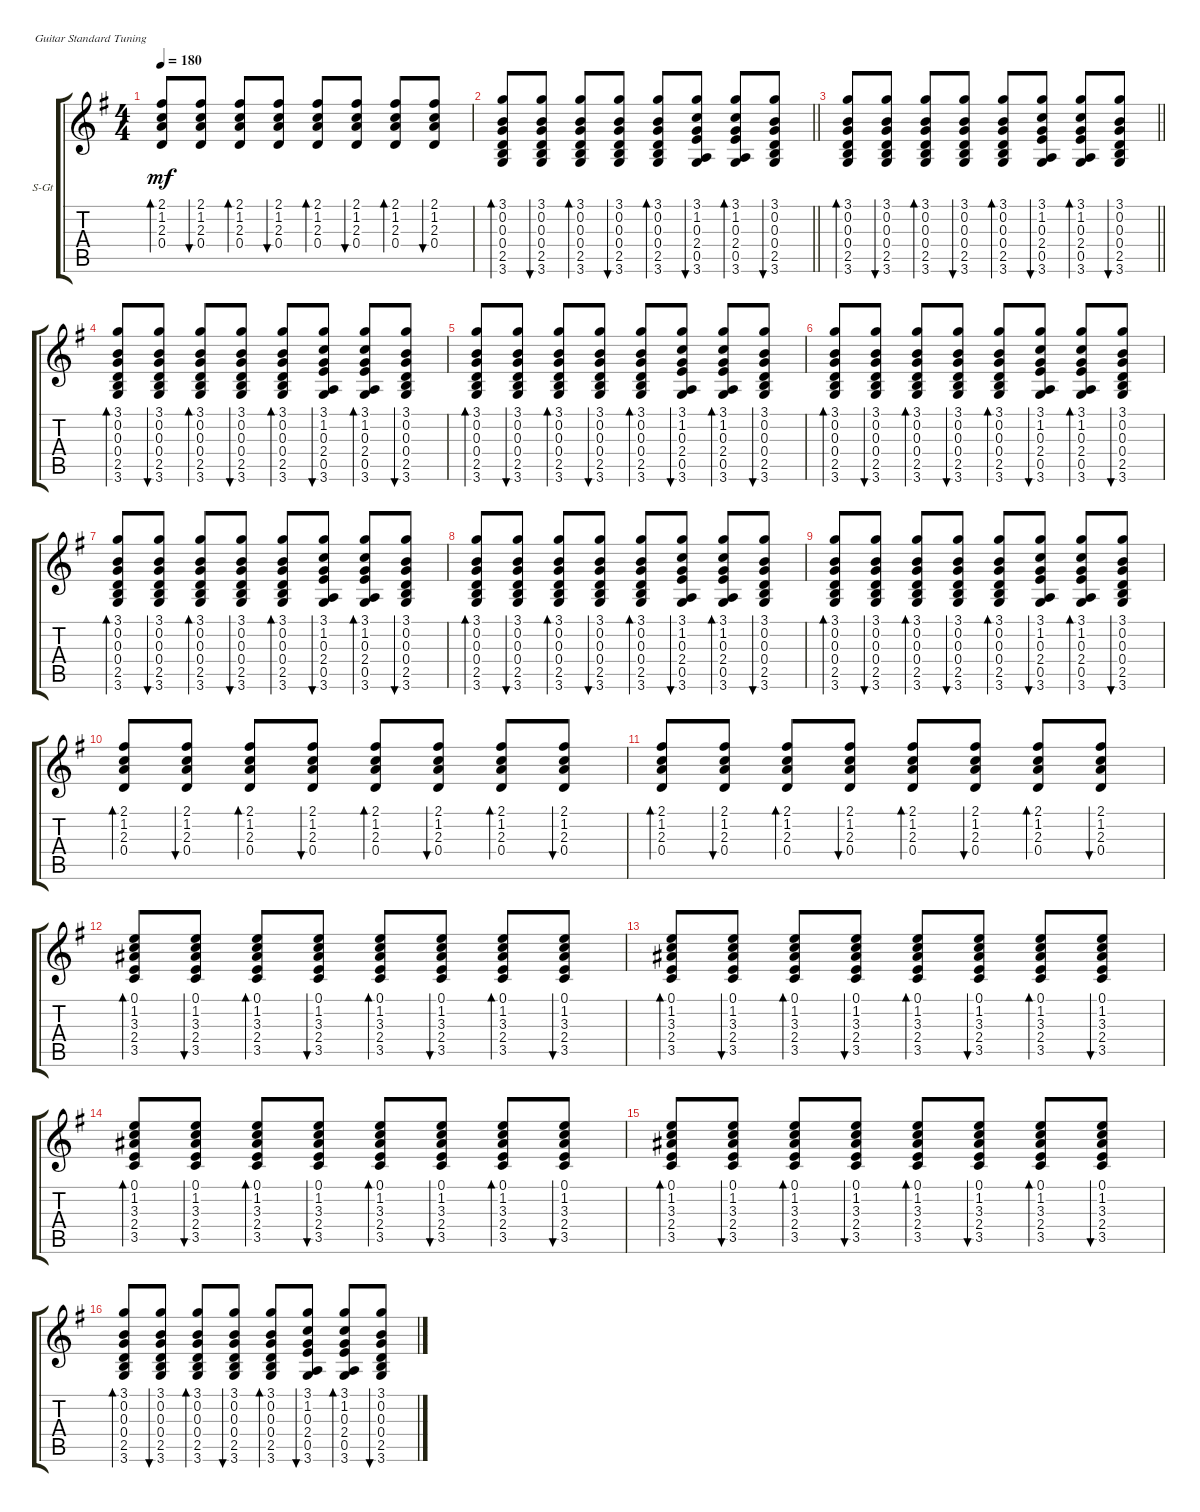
\defaultSystemsLayout 4
\bracketExtendMode groupsimilarinstruments
\firstSystemTrackNameOrientation horizontal
\otherSystemsTrackNameOrientation horizontal
\track ("Guitar John" "S-Gt") {instrument acousticguitarsteel}
\staff {score tabs}
\tuning (E4 B3 G3 D3 A2 E2)
\ts (4 4)
\tempo 180
\clef g2
\ks g
(2.1 1.2 2.3 0.4).8{bd 63 dy mf} (2.1 1.2 2.3 0.4).8{bu 62} (2.1 1.2 2.3 0.4).8{bd 63} (2.1 1.2 2.3 0.4).8{bu 62} (2.1 1.2 2.3 0.4).8{bd 63} (2.1 1.2 2.3 0.4).8{bu 62} (2.1 1.2 2.3 0.4).8{bd 63} (2.1 1.2 2.3 0.4).8{bu 62} |
\barLineRight lightlight
(3.1 0.2 0.3 0.4 2.5 3.6).8{bd 115} (3.1 0.2 0.3 0.4 2.5 3.6).8{bu 114} (3.1 0.2 0.3 0.4 2.5 3.6).8{bd 115} (3.1 0.2 0.3 0.4 2.5 3.6).8{bu 114} (3.1 0.2 0.3 0.4 2.5 3.6).8{bd 115} (3.1 1.2 0.3 2.4 0.5 3.6).8{bu 114} (3.1 1.2 0.3 2.4 0.5 3.6).8{bd 115} (3.1 0.2 0.3 0.4 2.5 3.6).8{bu 114} |
\barLineRight lightlight
(3.1 0.2 0.3 0.4 2.5 3.6).8{bd 115} (3.1 0.2 0.3 0.4 2.5 3.6).8{bu 114} (3.1 0.2 0.3 0.4 2.5 3.6).8{bd 115} (3.1 0.2 0.3 0.4 2.5 3.6).8{bu 114} (3.1 0.2 0.3 0.4 2.5 3.6).8{bd 115} (3.1 1.2 0.3 2.4 0.5 3.6).8{bu 114} (3.1 1.2 0.3 2.4 0.5 3.6).8{bd 115} (3.1 0.2 0.3 0.4 2.5 3.6).8{bu 114} |
(3.1 0.2 0.3 0.4 2.5 3.6).8{bd 115} (3.1 0.2 0.3 0.4 2.5 3.6).8{bu 114} (3.1 0.2 0.3 0.4 2.5 3.6).8{bd 115} (3.1 0.2 0.3 0.4 2.5 3.6).8{bu 114} (3.1 0.2 0.3 0.4 2.5 3.6).8{bd 115} (3.1 1.2 0.3 2.4 0.5 3.6).8{bu 114} (3.1 1.2 0.3 2.4 0.5 3.6).8{bd 115} (3.1 0.2 0.3 0.4 2.5 3.6).8{bu 114} |
(3.1 0.2 0.3 0.4 2.5 3.6).8{bd 115} (3.1 0.2 0.3 0.4 2.5 3.6).8{bu 114} (3.1 0.2 0.3 0.4 2.5 3.6).8{bd 115} (3.1 0.2 0.3 0.4 2.5 3.6).8{bu 114} (3.1 0.2 0.3 0.4 2.5 3.6).8{bd 115} (3.1 1.2 0.3 2.4 0.5 3.6).8{bu 114} (3.1 1.2 0.3 2.4 0.5 3.6).8{bd 115} (3.1 0.2 0.3 0.4 2.5 3.6).8{bu 114} |
(3.1 0.2 0.3 0.4 2.5 3.6).8{bd 115} (3.1 0.2 0.3 0.4 2.5 3.6).8{bu 114} (3.1 0.2 0.3 0.4 2.5 3.6).8{bd 115} (3.1 0.2 0.3 0.4 2.5 3.6).8{bu 114} (3.1 0.2 0.3 0.4 2.5 3.6).8{bd 115} (3.1 1.2 0.3 2.4 0.5 3.6).8{bu 114} (3.1 1.2 0.3 2.4 0.5 3.6).8{bd 115} (3.1 0.2 0.3 0.4 2.5 3.6).8{bu 114} |
(3.1 0.2 0.3 0.4 2.5 3.6).8{bd 115} (3.1 0.2 0.3 0.4 2.5 3.6).8{bu 114} (3.1 0.2 0.3 0.4 2.5 3.6).8{bd 115} (3.1 0.2 0.3 0.4 2.5 3.6).8{bu 114} (3.1 0.2 0.3 0.4 2.5 3.6).8{bd 115} (3.1 1.2 0.3 2.4 0.5 3.6).8{bu 114} (3.1 1.2 0.3 2.4 0.5 3.6).8{bd 115} (3.1 0.2 0.3 0.4 2.5 3.6).8{bu 114} |
(3.1 0.2 0.3 0.4 2.5 3.6).8{bd 115} (3.1 0.2 0.3 0.4 2.5 3.6).8{bu 114} (3.1 0.2 0.3 0.4 2.5 3.6).8{bd 115} (3.1 0.2 0.3 0.4 2.5 3.6).8{bu 114} (3.1 0.2 0.3 0.4 2.5 3.6).8{bd 115} (3.1 1.2 0.3 2.4 0.5 3.6).8{bu 114} (3.1 1.2 0.3 2.4 0.5 3.6).8{bd 115} (3.1 0.2 0.3 0.4 2.5 3.6).8{bu 114} |
(3.1 0.2 0.3 0.4 2.5 3.6).8{bd 115} (3.1 0.2 0.3 0.4 2.5 3.6).8{bu 114} (3.1 0.2 0.3 0.4 2.5 3.6).8{bd 115} (3.1 0.2 0.3 0.4 2.5 3.6).8{bu 114} (3.1 0.2 0.3 0.4 2.5 3.6).8{bd 115} (3.1 1.2 0.3 2.4 0.5 3.6).8{bu 114} (3.1 1.2 0.3 2.4 0.5 3.6).8{bd 115} (3.1 0.2 0.3 0.4 2.5 3.6).8{bu 114} |
(2.1 1.2 2.3 0.4).8{bd 63} (2.1 1.2 2.3 0.4).8{bu 62} (2.1 1.2 2.3 0.4).8{bd 63} (2.1 1.2 2.3 0.4).8{bu 62} (2.1 1.2 2.3 0.4).8{bd 63} (2.1 1.2 2.3 0.4).8{bu 62} (2.1 1.2 2.3 0.4).8{bd 63} (2.1 1.2 2.3 0.4).8{bu 62} |
(2.1 1.2 2.3 0.4).8{bd 63} (2.1 1.2 2.3 0.4).8{bu 62} (2.1 1.2 2.3 0.4).8{bd 63} (2.1 1.2 2.3 0.4).8{bu 62} (2.1 1.2 2.3 0.4).8{bd 63} (2.1 1.2 2.3 0.4).8{bu 62} (2.1 1.2 2.3 0.4).8{bd 63} (2.1 1.2 2.3 0.4).8{bu 62} |
(0.1 1.2 3.3 2.4 3.5).8{bd 61} (0.1 1.2 3.3 2.4 3.5).8{bu 60} (0.1 1.2 3.3 2.4 3.5).8{bd 61} (0.1 1.2 3.3 2.4 3.5).8{bu 60} (0.1 1.2 3.3 2.4 3.5).8{bd 61} (0.1 1.2 3.3 2.4 3.5).8{bu 60} (0.1 1.2 3.3 2.4 3.5).8{bd 61} (0.1 1.2 3.3 2.4 3.5).8{bu 60} |
(0.1 1.2 3.3 2.4 3.5).8{bd 61} (0.1 1.2 3.3 2.4 3.5).8{bu 60} (0.1 1.2 3.3 2.4 3.5).8{bd 61} (0.1 1.2 3.3 2.4 3.5).8{bu 60} (0.1 1.2 3.3 2.4 3.5).8{bd 61} (0.1 1.2 3.3 2.4 3.5).8{bu 60} (0.1 1.2 3.3 2.4 3.5).8{bd 61} (0.1 1.2 3.3 2.4 3.5).8{bu 60} |
(0.1 1.2 3.3 2.4 3.5).8{bd 61} (0.1 1.2 3.3 2.4 3.5).8{bu 60} (0.1 1.2 3.3 2.4 3.5).8{bd 61} (0.1 1.2 3.3 2.4 3.5).8{bu 60} (0.1 1.2 3.3 2.4 3.5).8{bd 61} (0.1 1.2 3.3 2.4 3.5).8{bu 60} (0.1 1.2 3.3 2.4 3.5).8{bd 61} (0.1 1.2 3.3 2.4 3.5).8{bu 60} |
(0.1 1.2 3.3 2.4 3.5).8{bd 61} (0.1 1.2 3.3 2.4 3.5).8{bu 60} (0.1 1.2 3.3 2.4 3.5).8{bd 61} (0.1 1.2 3.3 2.4 3.5).8{bu 60} (0.1 1.2 3.3 2.4 3.5).8{bd 61} (0.1 1.2 3.3 2.4 3.5).8{bu 60} (0.1 1.2 3.3 2.4 3.5).8{bd 61} (0.1 1.2 3.3 2.4 3.5).8{bu 60} |
(3.1 0.2 0.3 0.4 2.5 3.6).8{bd 115} (3.1 0.2 0.3 0.4 2.5 3.6).8{bu 114} (3.1 0.2 0.3 0.4 2.5 3.6).8{bd 115} (3.1 0.2 0.3 0.4 2.5 3.6).8{bu 114} (3.1 0.2 0.3 0.4 2.5 3.6).8{bd 115} (3.1 1.2 0.3 2.4 0.5 3.6).8{bu 114} (3.1 1.2 0.3 2.4 0.5 3.6).8{bd 115} (3.1 0.2 0.3 0.4 2.5 3.6).8{bu 114}
